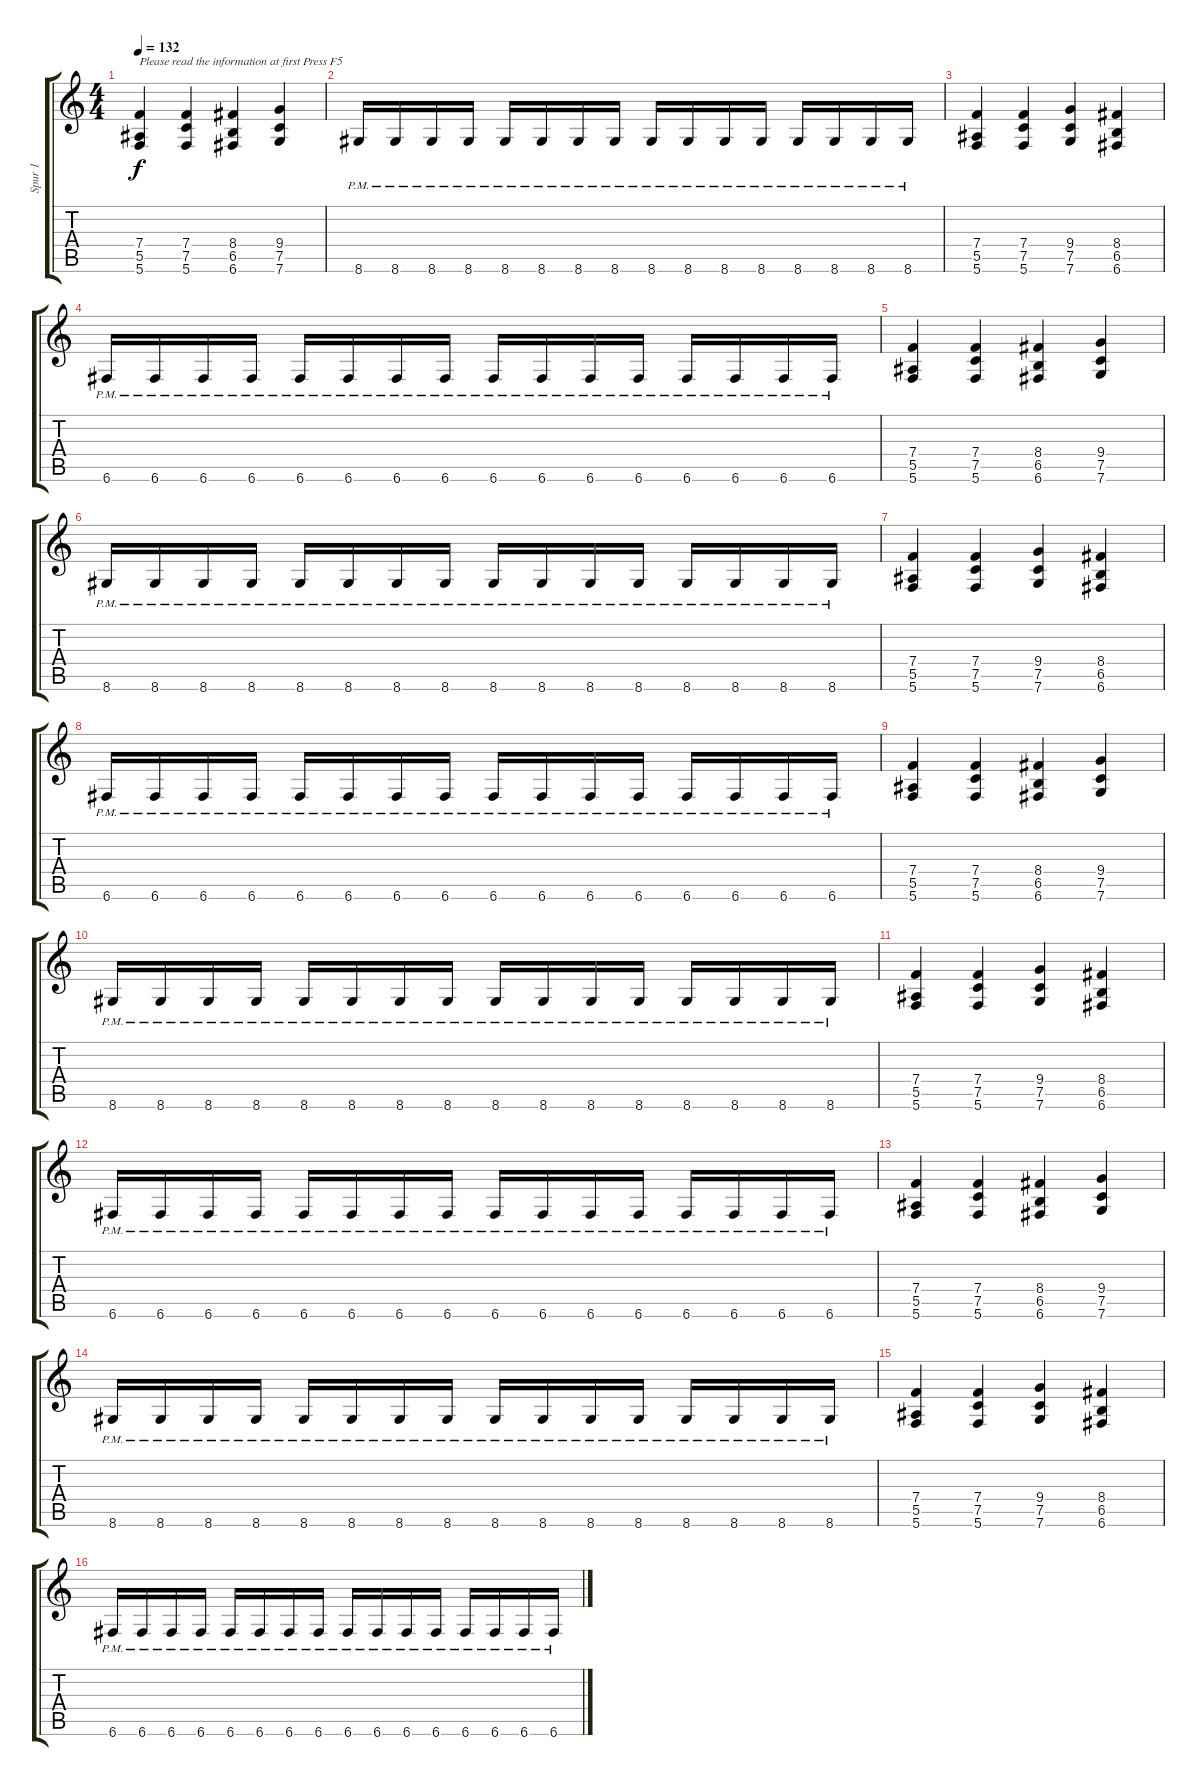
\track ("Spur 1" "Spur 1") {instrument distortionguitar}
\staff {score tabs}
\tuning (C4 G3 Eb3 Bb2 F2 C2) {hide}
\ts (4 4)
\tempo 132
\clef g2
\ks c
(7.4 5.5 5.6).4{txt "Please read the information at first Press F5" dy f instrument distortionguitar} (7.4 7.5 5.6).4 (8.4 6.5 6.6).4 (9.4 7.5 7.6).4 |
8.6{pm}.16 8.6{pm}.16 8.6{pm}.16 8.6{pm}.16 8.6{pm}.16 8.6{pm}.16 8.6{pm}.16 8.6{pm}.16 8.6{pm}.16 8.6{pm}.16 8.6{pm}.16 8.6{pm}.16 8.6{pm}.16 8.6{pm}.16 8.6{pm}.16 8.6{pm}.16 |
(7.4 5.5 5.6).4 (7.4 7.5 5.6).4 (9.4 7.5 7.6).4 (8.4 6.5 6.6).4 |
6.6{pm}.16 6.6{pm}.16 6.6{pm}.16 6.6{pm}.16 6.6{pm}.16 6.6{pm}.16 6.6{pm}.16 6.6{pm}.16 6.6{pm}.16 6.6{pm}.16 6.6{pm}.16 6.6{pm}.16 6.6{pm}.16 6.6{pm}.16 6.6{pm}.16 6.6{pm}.16 |
(7.4 5.5 5.6).4 (7.4 7.5 5.6).4 (8.4 6.5 6.6).4 (9.4 7.5 7.6).4 |
8.6{pm}.16 8.6{pm}.16 8.6{pm}.16 8.6{pm}.16 8.6{pm}.16 8.6{pm}.16 8.6{pm}.16 8.6{pm}.16 8.6{pm}.16 8.6{pm}.16 8.6{pm}.16 8.6{pm}.16 8.6{pm}.16 8.6{pm}.16 8.6{pm}.16 8.6{pm}.16 |
(7.4 5.5 5.6).4 (7.4 7.5 5.6).4 (9.4 7.5 7.6).4 (8.4 6.5 6.6).4 |
6.6{pm}.16 6.6{pm}.16 6.6{pm}.16 6.6{pm}.16 6.6{pm}.16 6.6{pm}.16 6.6{pm}.16 6.6{pm}.16 6.6{pm}.16 6.6{pm}.16 6.6{pm}.16 6.6{pm}.16 6.6{pm}.16 6.6{pm}.16 6.6{pm}.16 6.6{pm}.16 |
(7.4 5.5 5.6).4 (7.4 7.5 5.6).4 (8.4 6.5 6.6).4 (9.4 7.5 7.6).4 |
8.6{pm}.16 8.6{pm}.16 8.6{pm}.16 8.6{pm}.16 8.6{pm}.16 8.6{pm}.16 8.6{pm}.16 8.6{pm}.16 8.6{pm}.16 8.6{pm}.16 8.6{pm}.16 8.6{pm}.16 8.6{pm}.16 8.6{pm}.16 8.6{pm}.16 8.6{pm}.16 |
(7.4 5.5 5.6).4 (7.4 7.5 5.6).4 (9.4 7.5 7.6).4 (8.4 6.5 6.6).4 |
6.6{pm}.16 6.6{pm}.16 6.6{pm}.16 6.6{pm}.16 6.6{pm}.16 6.6{pm}.16 6.6{pm}.16 6.6{pm}.16 6.6{pm}.16 6.6{pm}.16 6.6{pm}.16 6.6{pm}.16 6.6{pm}.16 6.6{pm}.16 6.6{pm}.16 6.6{pm}.16 |
(7.4 5.5 5.6).4 (7.4 7.5 5.6).4 (8.4 6.5 6.6).4 (9.4 7.5 7.6).4 |
8.6{pm}.16 8.6{pm}.16 8.6{pm}.16 8.6{pm}.16 8.6{pm}.16 8.6{pm}.16 8.6{pm}.16 8.6{pm}.16 8.6{pm}.16 8.6{pm}.16 8.6{pm}.16 8.6{pm}.16 8.6{pm}.16 8.6{pm}.16 8.6{pm}.16 8.6{pm}.16 |
(7.4 5.5 5.6).4 (7.4 7.5 5.6).4 (9.4 7.5 7.6).4 (8.4 6.5 6.6).4 |
6.6{pm}.16 6.6{pm}.16 6.6{pm}.16 6.6{pm}.16 6.6{pm}.16 6.6{pm}.16 6.6{pm}.16 6.6{pm}.16 6.6{pm}.16 6.6{pm}.16 6.6{pm}.16 6.6{pm}.16 6.6{pm}.16 6.6{pm}.16 6.6{pm}.16 6.6{pm}.16
